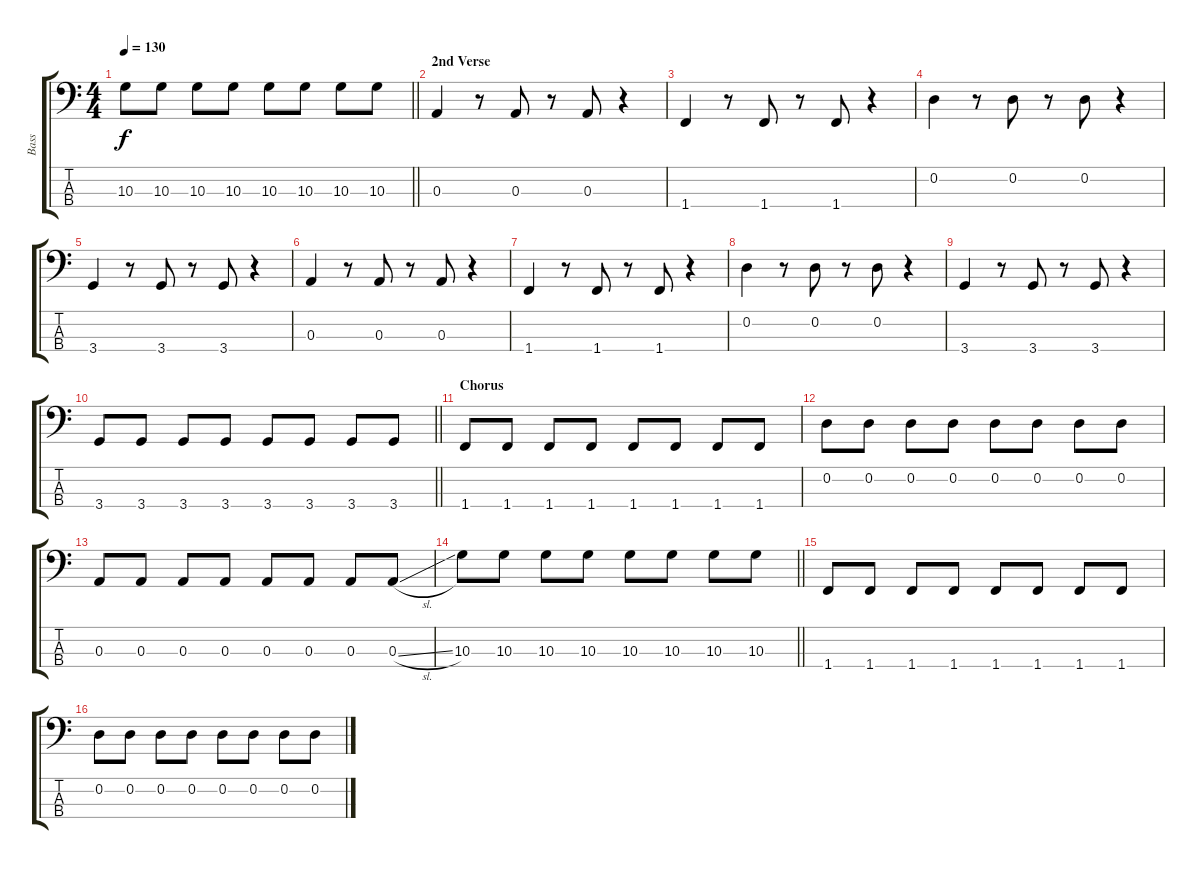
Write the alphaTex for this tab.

\track ("Bass" "Bass") {instrument electricbassfinger}
\staff {score tabs}
\tuning (G2 D2 A1 E1) {hide}
\ts (4 4)
\tempo 130
\clef f4
\barLineRight lightlight
\ks c
10.3.8{dy f} 10.3.8 10.3.8 10.3.8 10.3.8 10.3.8 10.3.8 10.3.8 |
\section ("" "2nd Verse")
0.3.4 r.8 0.3.8 r.8 0.3.8 r.4 |
1.4.4 r.8 1.4.8 r.8 1.4.8 r.4 |
0.2.4 r.8 0.2.8 r.8 0.2.8 r.4 |
3.4.4 r.8 3.4.8 r.8 3.4.8 r.4 |
0.3.4 r.8 0.3.8 r.8 0.3.8 r.4 |
1.4.4 r.8 1.4.8 r.8 1.4.8 r.4 |
0.2.4 r.8 0.2.8 r.8 0.2.8 r.4 |
3.4.4 r.8 3.4.8 r.8 3.4.8 r.4 |
\barLineRight lightlight
3.4.8 3.4.8 3.4.8 3.4.8 3.4.8 3.4.8 3.4.8 3.4.8 |
\section ("" "Chorus")
1.4.8 1.4.8 1.4.8 1.4.8 1.4.8 1.4.8 1.4.8 1.4.8 |
0.2.8 0.2.8 0.2.8 0.2.8 0.2.8 0.2.8 0.2.8 0.2.8 |
0.3.8 0.3.8 0.3.8 0.3.8 0.3.8 0.3.8 0.3.8 0.3{sl}.8 |
\barLineRight lightlight
10.3.8 10.3.8 10.3.8 10.3.8 10.3.8 10.3.8 10.3.8 10.3.8 |
1.4.8 1.4.8 1.4.8 1.4.8 1.4.8 1.4.8 1.4.8 1.4.8 |
0.2.8 0.2.8 0.2.8 0.2.8 0.2.8 0.2.8 0.2.8 0.2.8
